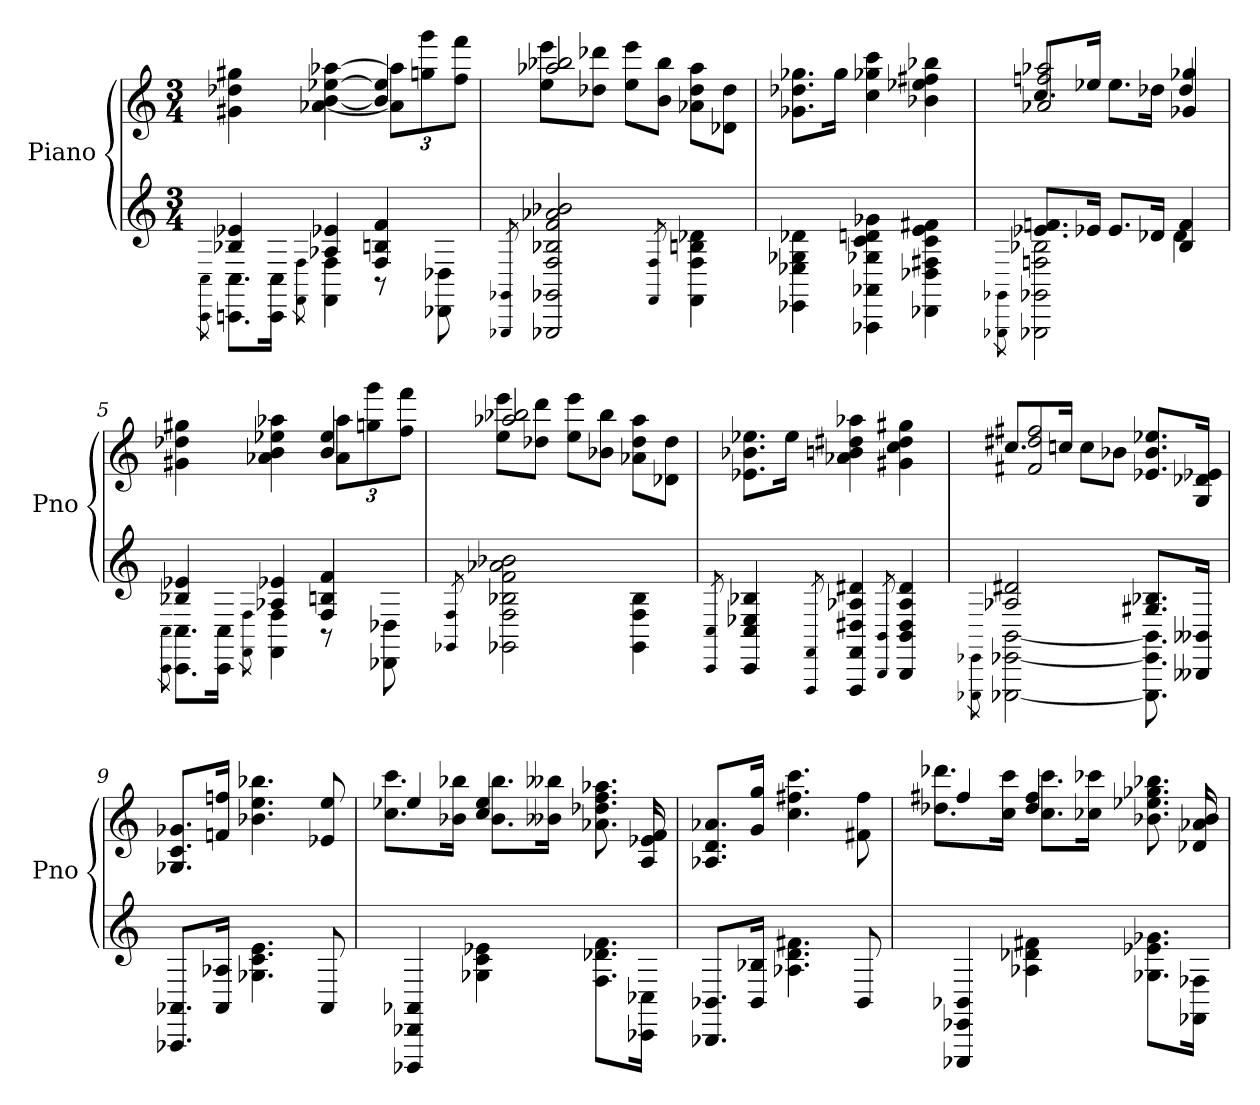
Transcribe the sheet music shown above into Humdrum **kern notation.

**kern	**kern
*part2	*part1
*staff2	*staff1
*I"Piano	*I"Piano
*I'Pno	*I'Pno
*clefG2	*clefG2
*k[]	*k[]
*M3/4	*M3/4
=1	=1
*^	*
.	8qCC\ 8qC\	.
*	*	*^
4B-X/ 4e-X/	8.CCn\ 8.C\L	2ryy	4g#X\ 4dd-X\ 4gg#X\
.	16CC\ 16C\Jk	.	.
.	8qFF\ 8qF\	.	.
4A-X/ 4e-X/	4FF\ 4F\	.	[4a-X\ [4b\ [4ee-X\ [4aa-X\
4F/ 4Bn/ 4f/	8r	4b/] 4ee-/]	12a-\] 12aa-\]L
.	.	.	12ggn\ 12ggg\
.	8DD-X\ 8D-X\	.	.
.	.	.	12ff\ 12fff\J
*v	*v	*	*
=2	=2	=2
8qGGG-X/ 8qGG-X/	.	.
2GGG-/ 2GG-/ 2F/ 2B-X/ 2f/ 2a-X/ 2b-X/	2aa-X/ 2bb-X/	8ee\ 8eee\L
.	.	8dd-X\ 8ddd-X\J
.	.	8ee\ 8eee\L
.	.	8b\ 8bb-\J
8qFF/ 8qF/	.	.
4FF\ 4F\ 4Bn\ 4d-X\	4ryy	8a-X\ 8dd-\ 8aa-\L
.	.	8d-X\ 8dd-\J
*	*v	*v
=3	=3
4EE-X\ 4E-X\ 4G-X\ 4d-X\	8.g-X\ 8.dd-X\ 8.gg-X\L
.	16gg-\Jk
4AAA-X\ 4AA-X\ 4G-X\ 4c\ 4dn\ 4g-X\	4cc\ 4gg-X\ 4ccc\
4DD-X\ 4D-X\ 4F#X\ 4c\ 4e\ 4f#X\	4b-X\ 4ee-X\ 4ff#X\ 4bb-X\
=4	=4
*^	*
.	8qGGG-X\ 8qGG-X\	.
*	*	*^
8.e-X/ 8.fn/L	2GGG-\ 2GG-\ 2Fn\ 2B-X\	8.cc/L	2a-X/ 2ffn/ 2aa-X/
16e-X/Jk	.	16ee-X/Jk	.
8.e-/L	.	8.ee-\L	.
16d-X/Jk	.	16dd-X\Jk	.
4B-/ 4f/	4d-\	4dd-/	4g-X/ 4gg-X/
!!LO:LB:g=z	!!
=5	=5	=5	=5
.	8qCC\ 8qC\	.	.
4B-X/ 4e-X/	8.CC\ 8.C\L	2ryy	4g#X\ 4dd-X\ 4gg#X\
.	16CC\ 16C\Jk	.	.
.	8qFF\ 8qF\	.	.
4A-X/ 4e-X/	4FF\ 4F\	.	4a-X\ 4b\ 4ee-X\ 4aa-X\
4F/ 4Bn/ 4f/	8r	4b/ 4ee-/	12a-\ 12aa-\L
.	.	.	12ggn\ 12ggg\
.	8DD-X\ 8D-X\	.	.
.	.	.	12ff\ 12fff\J
*v	*v	*	*
=6	=6	=6
8qGG-X/ 8qF/	.	.
2GG-\ 2F\ 2B-X\ 2f\ 2a-X\ 2b-X\	2aa-X/ 2bb-X/	8ee\ 8eee\L
.	.	8dd-X\ 8ddd\J
.	.	8ee\ 8eee\L
.	.	8b-X\ 8bb-\J
4GG-\ 4F\ 4B-\	4ryy	8a-X\ 8dd-\ 8aa-\L
.	.	8d-X\ 8dd-\J
*	*v	*v
=7	=7
8qCC/ 8qC/	.
4CC/ 4C/ 4E-X/ 4B-X/	8.e-X\ 8.b-X\ 8.ee-X\L
.	16ee-\Jk
8qFFF/ 8qFF/	.
4FFF/ 4FF/ 4D#X/ 4A-X/ 4d#X/	4a-X\ 4bn\ 4dd#X\ 4aa-X\
8qBBB/ 8qBB/	.
4BBB/ 4BB/ 4D#/ 4A-/ 4d#/	4g#X\ 4cc\ 4dd#\ 4gg#X\
=8	=8
*^	*
.	8qEEE-X\ 8qEE-X\	.
*	*	*^
2A-X/ 2d#X/	[2EEE-\ [2EE-\ [2BB\	8.cc/L	2f#X/ 2dd#X/ 2ff#X/
.	.	16ccn/Jk	.
.	.	8cc\L	.
.	.	8b-X\J	.
8.G#X/ 8.B-X/L	8.EEE-\] 8.EE-\] 8.BB\]	8.e-X/ 8.b-/ 8.ee-X/L	4ryy
16BBB--X/ 16BB--X/Jk	16ryy	16G/ 16d-X/ 16e-X/Jk	.
*v	*v	*	*
*	*v	*v
!!LO:LB:g=z
=9	=9
8.AAA-X/ 8.AA-X/L	8.G-X/ 8.c/ 8.g-X/L
16AA-/ 16A-X/Jk	16fn/ 16ffn/Jk
4.G-X\ 4.c\ 4.e\	4.b-X\ 4.ee\ 4.bb-X\
8AA-/	8e-X/ 8ee/
=10	=10
*	*^
4DDD-X/ 4DD-X/ 4AA-X/	4ee-X/	8.cc\ 8.ccc\L
.	.	16b-X\ 16bb-X\Jk
4G-X\ 4c\ 4e-X\	4cc/ 4ee-/	8.b-\ 8.bb-\L
.	.	16b--X\ 16bb--X\Jk
8.F\ 8.d-X\ 8.f\L	8.ryy	8.a-X\ 8.dd-X\ 8.ff\ 8.aa-X\
16CC-X\ 16C-X\Jk	16A/ 16e-X/ 16f/	16ryy
*	*v	*v
=11	=11
8.BBB-X/ 8.BB-X/L	8.A-X/ 8.d/ 8.a-X/L
16BB-/ 16B-X/Jk	16g/ 16gg/Jk
4.A-X\ 4.d\ 4.f#X\	4.cc\ 4.ff#X\ 4.ccc\
8BB-/	8f#X\ 8ff#\
=12	=12
*	*^
4EEE-X/ 4EE-X/ 4BB-X/	4ff#X/	8.dd-X\ 8.ddd-X\L
.	.	16cc\ 16ccc\Jk
4A-X\ 4d-X\ 4f#X\	4dd-/ 4ff#/	8.cc\ 8.ccc\L
.	.	16cc-X\ 16ccc-X\Jk
8.G-X\ 8.e-X\ 8.g-X\L	8.ryy	8.b-X\ 8.ee-X\ 8.gg-X\ 8.bb-X\
16FF-X\ 16F-X\Jk	16d-X/ 16a-X/ 16b-/	16ryy
*	*v	*v
=	=
*-	*-
